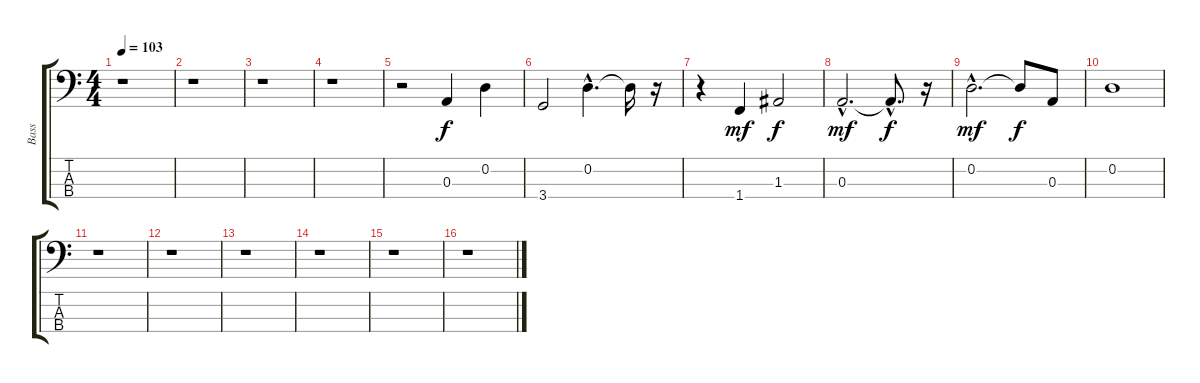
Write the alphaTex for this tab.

\track ("Bass" "Bass") {instrument electricbassfinger}
\staff {score tabs}
\tuning (G2 D2 A1 E1) {hide}
\ts (4 4)
\tempo 103
\clef f4
\ks c
r.1{dy f instrument electricbassfinger} |
r.1 |
r.1 |
r.1 |
r.2 0.3.4 0.2.4 |
3.4.2 0.2{hac}.4{d} 0.2{t}.16 r.16 |
r.4 1.4.4{dy mf} 1.3.2{dy f} |
0.3{hac}.2{d dy mf} 0.3{hac t}.8{d dy f} r.16 |
0.2{hac}.2{d dy mf} 0.2{t}.8{dy f} 0.3.8 |
0.2.1 |
r.1 |
r.1 |
r.1 |
r.1 |
r.1 |
r.1
